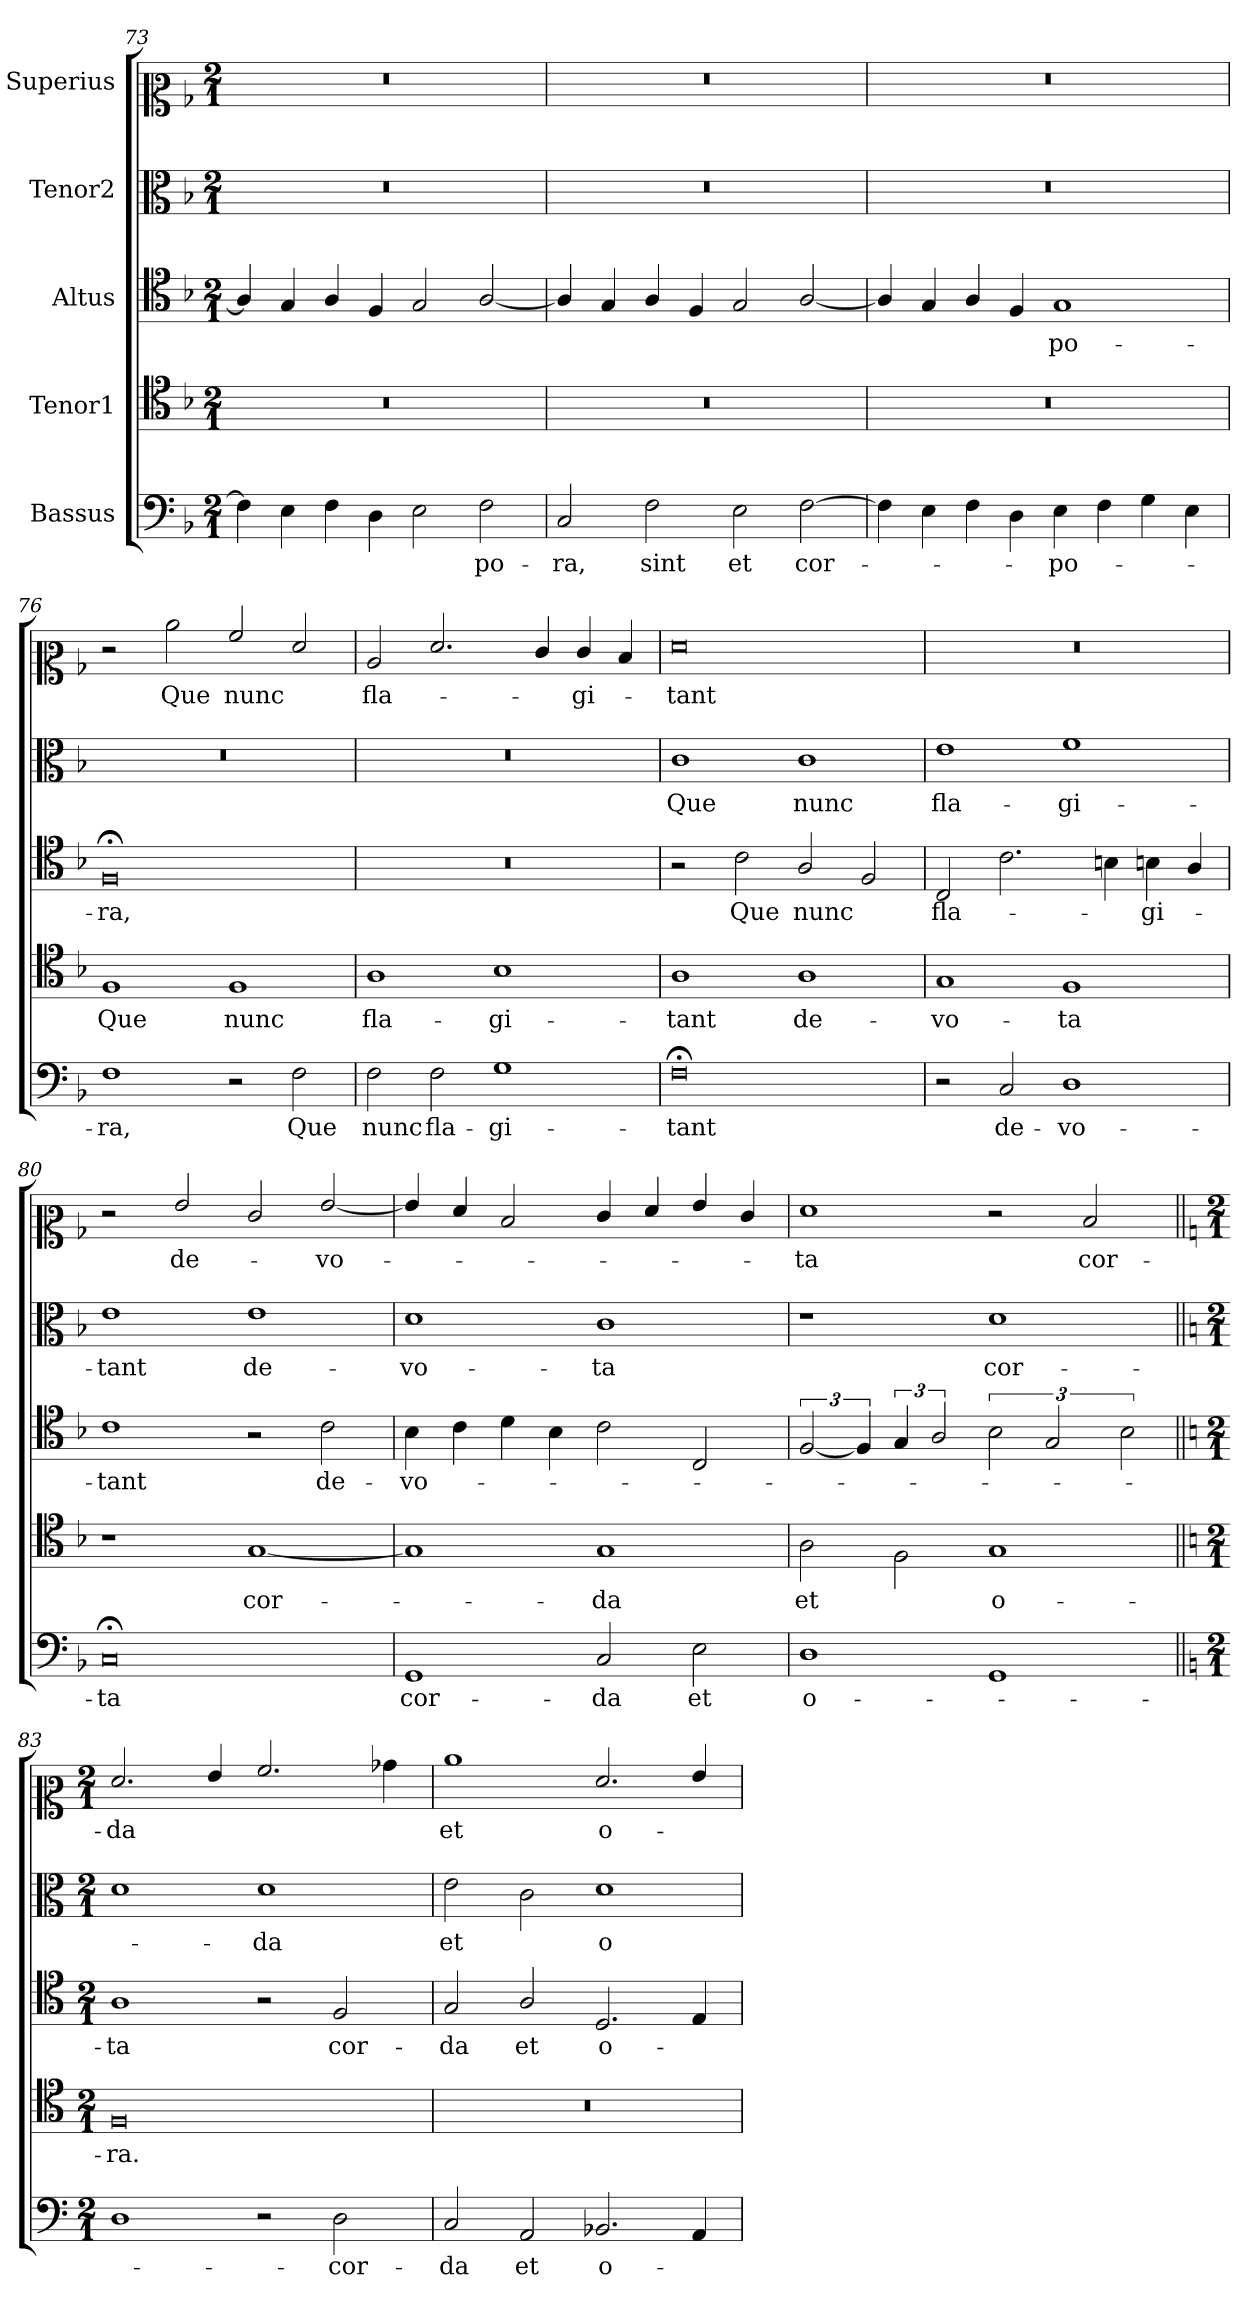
**kern	**text	**kern	**text	**kern	**text	**kern	**text	**kern	**text
*part5	*part5	*part4	*part4	*part3	*part3	*part2	*part2	*part1	*part1
*staff5	*staff5	*staff4	*staff4	*staff3	*staff3	*staff2	*staff2	*staff1	*staff1
*I"Bassus	*	*I"Tenor1	*	*I"Altus	*	*I"Tenor2	*	*I"Superius	*
*clefF4	*	*clefC4	*	*clefC4	*	*clefC3	*	*clefC2	*
*k[b-]	*	*k[b-]	*	*k[b-]	*	*k[b-]	*	*k[b-]	*
*M2/1	*	*M2/1	*	*M2/1	*	*M2/1	*	*M2/1	*
=73	=73	=73	=73	=73	=73	=73	=73	=73	=73
!	!	!LO:N:vis=1	!	!	!	!LO:N:vis=1	!	!LO:N:vis=1	!
4F\]	.	0r	.	4A/]	.	0r	.	0r	.
4E\	.	.	.	4G/	.	.	.	.	.
4F\	.	.	.	4A/	.	.	.	.	.
4D\	.	.	.	4F/	.	.	.	.	.
2E\	.	.	.	2G/	.	.	.	.	.
2F\	-po-	.	.	[2A/	.	.	.	.	.
=74	=74	=74	=74	=74	=74	=74	=74	=74	=74
!	!	!LO:N:vis=1	!	!	!	!LO:N:vis=1	!	!LO:N:vis=1	!
2C/	-ra,	0r	.	4A/]	.	0r	.	0r	.
.	.	.	.	4G/	.	.	.	.	.
2F\	sint	.	.	4A/	.	.	.	.	.
.	.	.	.	4F/	.	.	.	.	.
2E\	et	.	.	2G/	.	.	.	.	.
[2F\	cor-	.	.	[2A/	.	.	.	.	.
=75	=75	=75	=75	=75	=75	=75	=75	=75	=75
!	!	!LO:N:vis=1	!	!	!	!LO:N:vis=1	!	!LO:N:vis=1	!
4F\]	.	0r	.	4A/]	.	0r	.	0r	.
4E\	.	.	.	4G/	.	.	.	.	.
4F\	.	.	.	4A/	.	.	.	.	.
4D\	.	.	.	4F/	.	.	.	.	.
4E\	-po-	.	.	1G	-po-	.	.	.	.
4F\	.	.	.	.	.	.	.	.	.
4G\	.	.	.	.	.	.	.	.	.
4E\	.	.	.	.	.	.	.	.	.
=76	=76	=76	=76	=76	=76	=76	=76	=76	=76
!	!	!	!	!	!	!LO:N:vis=1	!	!	!
1F	-ra,	1F	Que	0F;<	-ra,	0r	.	2r	.
.	.	.	.	.	.	.	.	2cc\	Que
2r	.	1F	nunc	.	.	.	.	2a/	nunc
2F\	Que	.	.	.	.	.	.	2f/	.
=77	=77	=77	=77	=77	=77	=77	=77	=77	=77
!	!	!	!	!LO:N:vis=1	!	!LO:N:vis=1	!	!	!
2F\	nunc	1A	fla-	0r	.	0r	.	2c/	fla-
2F\	fla-	.	.	.	.	.	.	2.f/	.
1G	-gi-	1B-	-gi-	.	.	.	.	.	.
.	.	.	.	.	.	.	.	4e/	.
.	.	.	.	.	.	.	.	4e/	-gi-
.	.	.	.	.	.	.	.	4d/	.
!!LO:LB:g=z
=78	=78	=78	=78	=78	=78	=78	=78	=78	=78
0F;<	-tant	1A	-tant	2r	.	1c	Que	0f	-tant
.	.	.	.	2c\	Que	.	.	.	.
.	.	1A	de-	2A/	nunc	1c	nunc	.	.
.	.	.	.	2F/	.	.	.	.	.
=79	=79	=79	=79	=79	=79	=79	=79	=79	=79
!	!	!	!	!	!	!	!	!LO:N:vis=1	!
2r	.	1G	-vo-	2C/	fla-	1e	fla-	0r	.
2C/	de-	.	.	2.c\	.	.	.	.	.
1D	-vo-	1F	-ta	.	.	1f	-gi-	.	.
.	.	.	.	4Bn\	.	.	.	.	.
.	.	.	.	4Bn\	-gi-	.	.	.	.
.	.	.	.	4A/	.	.	.	.	.
=80	=80	=80	=80	=80	=80	=80	=80	=80	=80
0C;<	-ta	1r	.	1c	-tant	1e	-tant	2r	.
.	.	.	.	.	.	.	.	2g/	de-
.	.	[1G	cor-	2r	.	1e	de-	2e/	.
.	.	.	.	2c\	de-	.	.	[2g/	-vo-
=81	=81	=81	=81	=81	=81	=81	=81	=81	=81
1GG	cor-	1G]	.	4B-\	-vo-	1d	-vo-	4g/]	.
.	.	.	.	4c\	.	.	.	4f/	.
.	.	.	.	4d\	.	.	.	2d/	.
.	.	.	.	4B-\	.	.	.	.	.
2C/	-da	1G	-da	2c\	.	1c	-ta	4e/	.
.	.	.	.	.	.	.	.	4f/	.
2E\	et	.	.	2C/	.	.	.	4g/	.
.	.	.	.	.	.	.	.	4e/	.
=82	=82	=82	=82	=82	=82	=82	=82	=82	=82
1D	o-	2A\	et	[3F/	.	1r	.	1f	-ta
.	.	.	.	6F/]	.	.	.	.	.
.	.	2F\	.	6G/	.	.	.	.	.
.	.	.	.	3A/	.	.	.	.	.
1GG	.	1G	o-	3B-\	.	1d	cor-	2r	.
.	.	.	.	3G/	.	.	.	.	.
.	.	.	.	.	.	.	.	2d/	cor-
.	.	.	.	3B-\	.	.	.	.	.
=83||	=83||	=83||	=83||	=83||	=83||	=83||	=83||	=83||	=83||
*k[]	*	*k[]	*	*k[]	*	*k[]	*	*k[]	*
*C:	*	*C:	*	*	*	*C:	*	*C:	*
*M2/1	*	*M2/1	*	*M2/1	*	*M2/1	*	*M2/1	*
1D	.	0F	-ra.	1A	-ta	1d	.	2.f/	-da
.	.	.	.	.	.	.	.	4g/	.
2r	.	.	.	2r	.	1d	-da	2.a/	.
2D\	cor-	.	.	2F/	cor-	.	.	.	.
.	.	.	.	.	.	.	.	4b-\	.
!!LO:PB:g=z
=84	=84	=84	=84	=84	=84	=84	=84	=84	=84
!	!	!LO:N:vis=1	!	!	!	!	!	!	!
2C/	-da	0r	.	2G/	-da	2e\	et	1cc	et
2AA/	et	.	.	2A/	et	2c\	.	.	.
2.BB-/	o-	.	.	2.D/	o-	1d	o	2.f/	o-
4AA/	.	.	.	4E/	.	.	.	4g/	.
=	=	=	=	=	=	=	=	=	=
*-	*-	*-	*-	*-	*-	*-	*-	*-	*-
